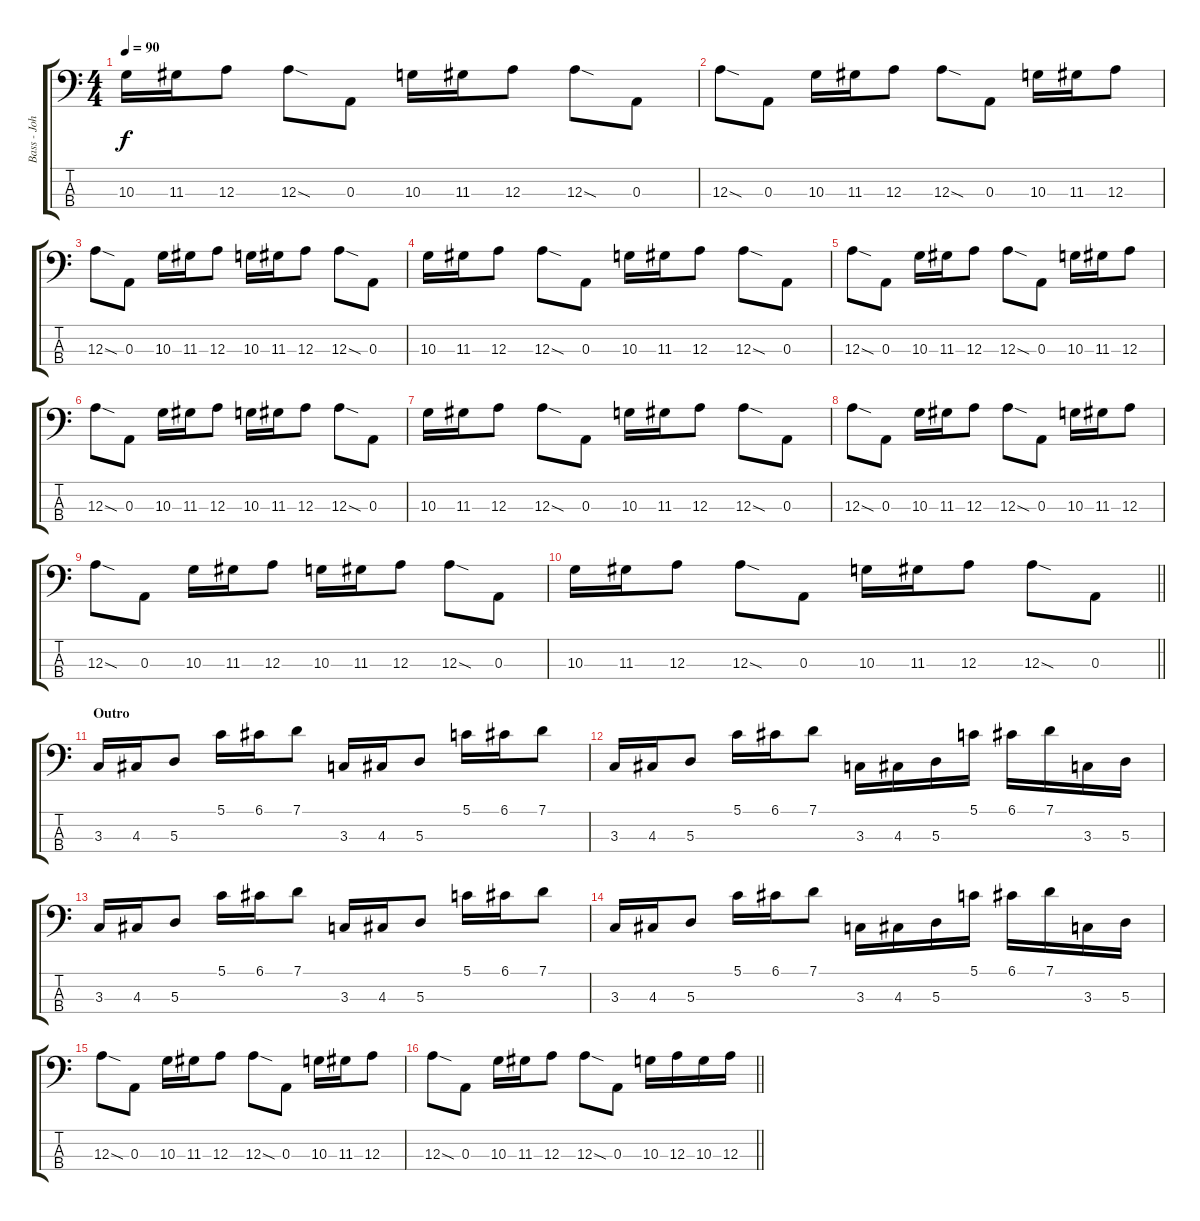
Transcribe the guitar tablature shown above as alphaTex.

\track ("Bass - John Paul Jones" "Bass - Joh") {instrument electricbassfinger}
\staff {score tabs}
\tuning (G2 D2 A1 E1) {hide}
\ts (4 4)
\tempo 90
\clef f4
\ks c
10.3.16{dy f} 11.3.16 12.3.8 12.3{sod}.8 0.3.8 10.3.16 11.3.16 12.3.8 12.3{sod}.8 0.3.8 |
12.3{sod}.8 0.3.8 10.3.16 11.3.16 12.3.8 12.3{sod}.8 0.3.8 10.3.16 11.3.16 12.3.8 |
12.3{sod}.8 0.3.8 10.3.16 11.3.16 12.3.8 10.3.16 11.3.16 12.3.8 12.3{sod}.8 0.3.8 |
10.3.16 11.3.16 12.3.8 12.3{sod}.8 0.3.8 10.3.16 11.3.16 12.3.8 12.3{sod}.8 0.3.8 |
12.3{sod}.8 0.3.8 10.3.16 11.3.16 12.3.8 12.3{sod}.8 0.3.8 10.3.16 11.3.16 12.3.8 |
12.3{sod}.8 0.3.8 10.3.16 11.3.16 12.3.8 10.3.16 11.3.16 12.3.8 12.3{sod}.8 0.3.8 |
10.3.16 11.3.16 12.3.8 12.3{sod}.8 0.3.8 10.3.16 11.3.16 12.3.8 12.3{sod}.8 0.3.8 |
12.3{sod}.8 0.3.8 10.3.16 11.3.16 12.3.8 12.3{sod}.8 0.3.8 10.3.16 11.3.16 12.3.8 |
12.3{sod}.8 0.3.8 10.3.16 11.3.16 12.3.8 10.3.16 11.3.16 12.3.8 12.3{sod}.8 0.3.8 |
\barLineRight lightlight
10.3.16 11.3.16 12.3.8 12.3{sod}.8 0.3.8 10.3.16 11.3.16 12.3.8 12.3{sod}.8 0.3.8 |
\section ("" "Outro")
3.3.16 4.3.16 5.3.8 5.1.16 6.1.16 7.1.8 3.3.16 4.3.16 5.3.8 5.1.16 6.1.16 7.1.8 |
3.3.16 4.3.16 5.3.8 5.1.16 6.1.16 7.1.8 3.3.16 4.3.16 5.3.16 5.1.16 6.1.16 7.1.16 3.3.16 5.3.16 |
3.3.16 4.3.16 5.3.8 5.1.16 6.1.16 7.1.8 3.3.16 4.3.16 5.3.8 5.1.16 6.1.16 7.1.8 |
3.3.16 4.3.16 5.3.8 5.1.16 6.1.16 7.1.8 3.3.16 4.3.16 5.3.16 5.1.16 6.1.16 7.1.16 3.3.16 5.3.16 |
12.3{sod}.8 0.3.8 10.3.16 11.3.16 12.3.8 12.3{sod}.8 0.3.8 10.3.16 11.3.16 12.3.8 |
\barLineRight lightlight
12.3{sod}.8 0.3.8 10.3.16 11.3.16 12.3.8 12.3{sod}.8 0.3.8 10.3.16 12.3.16 10.3.16 12.3.16
